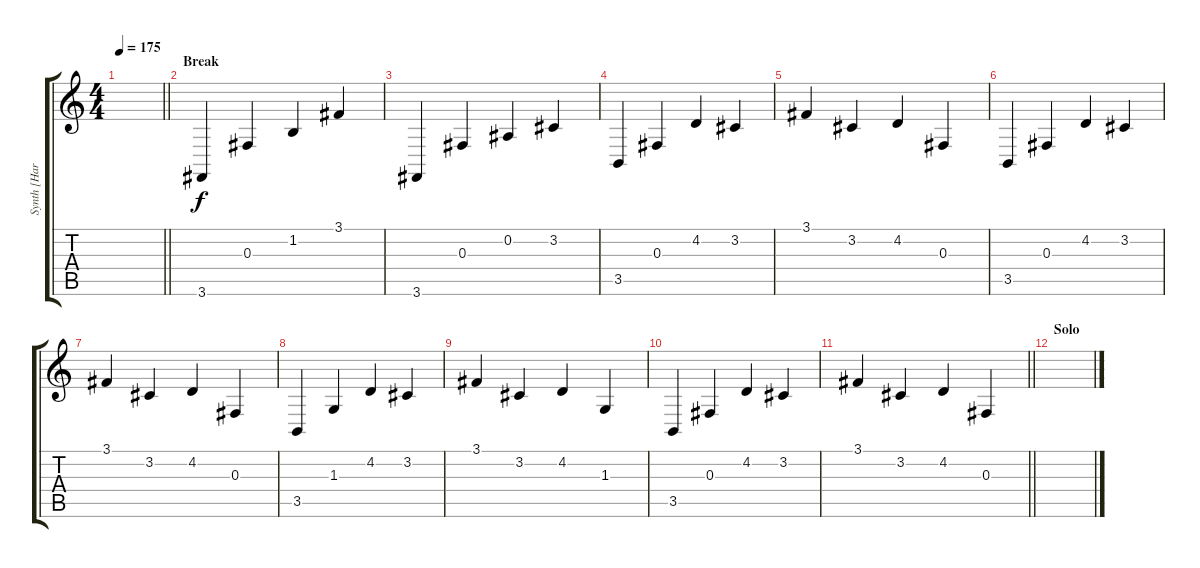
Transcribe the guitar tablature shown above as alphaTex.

\track ("Synth [Harpsichord]" "Synth [Har") {instrument harpsichord}
\staff {score tabs}
\tuning (Eb4 Bb3 Gb3 Db3 Ab2 Eb2) {hide}
\ts (4 4)
\tempo 175
\clef g2
\barLineRight lightlight
\ks c
|
\section ("" "Break")
3.6.4{volume 16} 0.3.4 1.2.4 3.1.4 |
3.6.4 0.3.4 0.2.4 3.2.4 |
3.5.4 0.3.4 4.2.4 3.2.4 |
3.1.4 3.2.4 4.2.4 0.3.4 |
3.5.4 0.3.4 4.2.4 3.2.4 |
3.1.4 3.2.4 4.2.4 0.3.4 |
3.5.4 1.3.4 4.2.4 3.2.4 |
3.1.4 3.2.4 4.2.4 1.3.4 |
3.5.4 0.3.4 4.2.4 3.2.4 |
\barLineRight lightlight
3.1.4 3.2.4 4.2.4 0.3.4 |
\section ("" "Solo")
